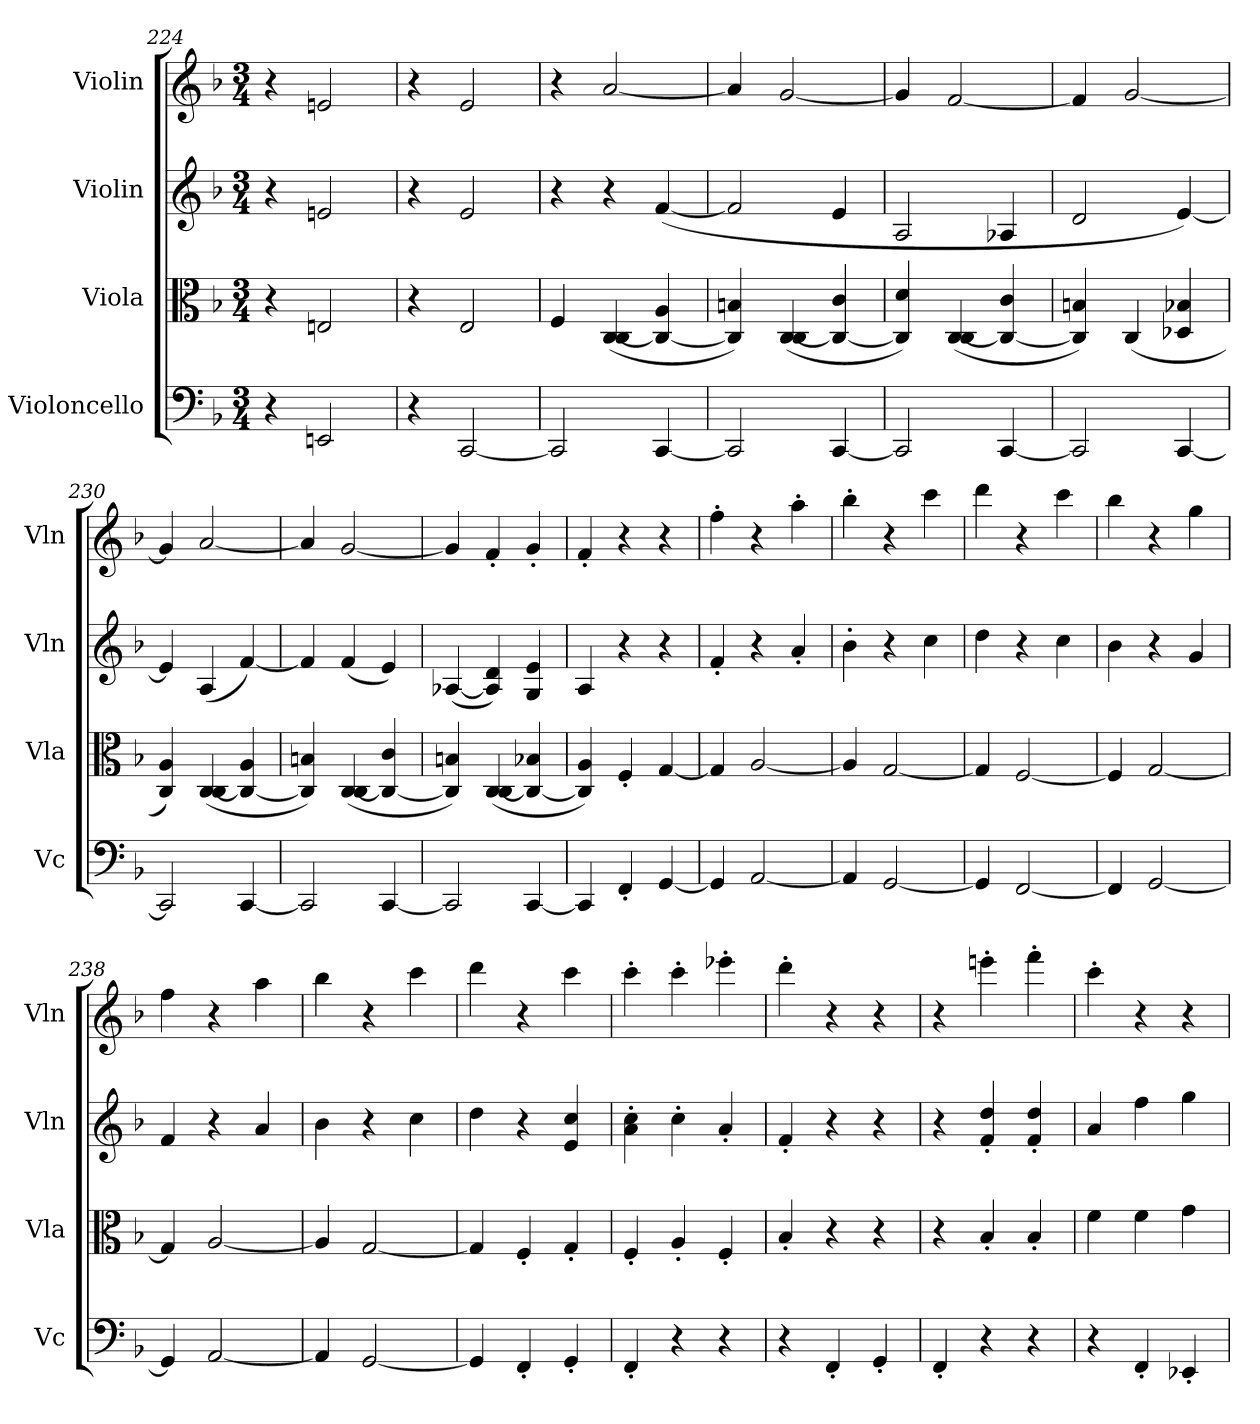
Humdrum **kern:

**kern	**kern	**kern	**kern
*part4	*part3	*part2	*part1
*staff4	*staff3	*staff2	*staff1
*I"Violoncello	*I"Viola	*I"Violin	*I"Violin
*I'Vc	*I'Vla	*I'Vln	*I'Vln
*clefF4	*clefC3	*clefG2	*clefG2
*k[b-]	*k[b-]	*k[b-]	*k[b-]
*M3/4	*M3/4	*M3/4	*M3/4
=224	=224	=224	=224
4r	4r	4r	4r
2EEn/	2En/	2en/	2en/
=225	=225	=225	=225
4r	4r	4r	4r
[2CC/	2E/	2e/	2e/
=226	=226	=226	=226
2CC/]	4F/	4r	4r
.	([4C/ 4C/	4r	[2a/
[4CC/	4C_/ 4A/	([4f/	.
=227	=227	=227	=227
2CC/]	4C]/ 4Bn/)	2f/]	4a/]
.	([4C/ 4C/	.	[2g/
[4CC/	4C_/ 4c/	4e/	.
=228	=228	=228	=228
2CC/]	4C]/ 4d/)	2A/	4g/]
.	([4C/ 4C/	.	[2f/
[4CC/	4C_/ 4c/	4A-X/	.
=229	=229	=229	=229
2CC/]	4C]/ 4Bn/)	2d/	4f/]
.	(4C/	.	[2g/
[4CC/	4D-X/ 4B-X/	[4e/)	.
=230	=230	=230	=230
2CC/]	4C/ 4A/)	4e/]	4g/]
.	([4C/ 4C/	(4A/	[2a/
[4CC/	4C_/ 4A/	[4f/)	.
=231	=231	=231	=231
2CC/]	4C]/ 4Bn/)	4f/]	4a/]
.	([4C/ 4C/	(4f/	[2g/
[4CC/	4C_/ 4c/	4e/)	.
=232	=232	=232	=232
2CC/]	4C]/ 4Bn/)	([4A-X/	4g/]
.	([4C/ 4C/	4A-]/ 4d/)	4f'/
[4CC/	4C_/ 4B-X/	4G/ 4e/	4g'/
=233	=233	=233	=233
4CC/]	4C]/ 4A/)	4A/	4f'/
4FF'/	4F'/	4r	4r
[4GG/	[4G/	4r	4r
=234	=234	=234	=234
4GG/]	4G/]	4f'/	4ff'\
[2AA/	[2A/	4r	4r
.	.	4a'/	4aa'\
=235	=235	=235	=235
4AA/]	4A/]	4b-'\	4bb-'\
[2GG/	[2G/	4r	4r
.	.	4cc\	4ccc\
=236	=236	=236	=236
4GG/]	4G/]	4dd\	4ddd\
[2FF/	[2F/	4r	4r
.	.	4cc\	4ccc\
=237	=237	=237	=237
4FF/]	4F/]	4b-\	4bb-\
[2GG/	[2G/	4r	4r
.	.	4g/	4gg\
=238	=238	=238	=238
4GG/]	4G/]	4f/	4ff\
[2AA/	[2A/	4r	4r
.	.	4a/	4aa\
=239	=239	=239	=239
4AA/]	4A/]	4b-\	4bb-\
[2GG/	[2G/	4r	4r
.	.	4cc\	4ccc\
=240	=240	=240	=240
4GG/]	4G/]	4dd\	4ddd\
4FF'/	4F'/	4r	4r
4GG'/	4G'/	4e/ 4cc/	4ccc\
=241	=241	=241	=241
4FF'/	4F'/	4a'\ 4cc'\	4ccc'\
4r	4A'/	4cc'\	4ccc'\
4r	4F'/	4a'/	4eee-X'\
=242	=242	=242	=242
4r	4B-'/	4f'/	4ddd'\
4FF'/	4r	4r	4r
4GG'/	4r	4r	4r
=243	=243	=243	=243
4FF'/	4r	4r	4r
4r	4B-'/	4f'/ 4dd'/	4eeen'\
4r	4B-'/	4f'/ 4dd'/	4fff'\
=244	=244	=244	=244
4r	4f\	4a/	4ccc'\
4FF'/	4f\	4ff\	4r
4EE-X'/	4g\	4gg\	4r
=	=	=	=
*-	*-	*-	*-
